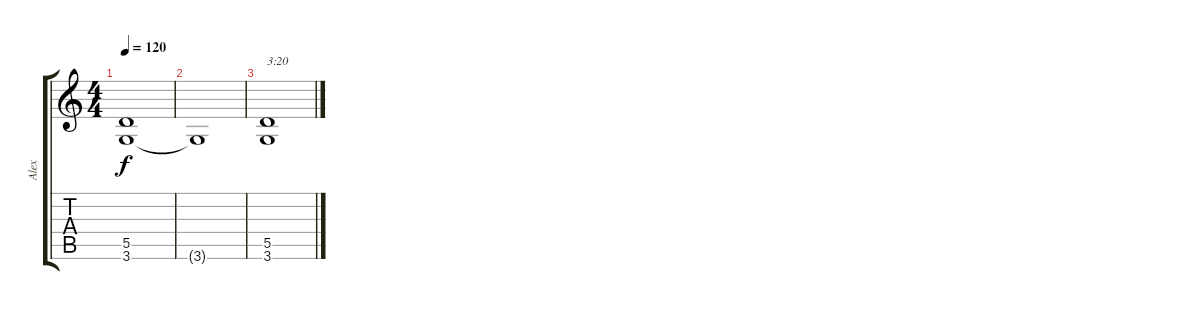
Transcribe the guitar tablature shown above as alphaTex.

\track ("Alex" "Alex") {instrument overdrivenguitar}
\staff {score tabs}
\tuning (E4 B3 G3 D3 A2 E2) {hide}
\ts (4 4)
\tempo 120
\clef g2
\ks c
(5.5 3.6).1{dy f} |
3.6{t}.1 |
(5.5 3.6).1{txt "3:20"}
